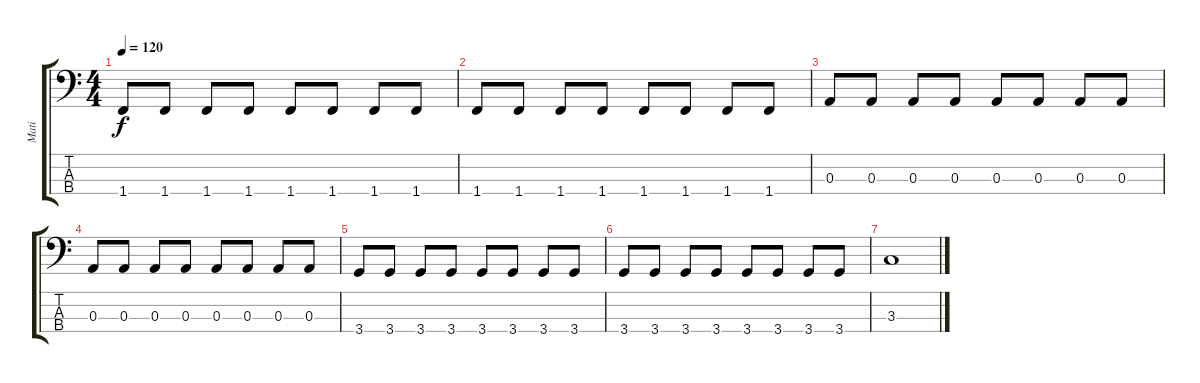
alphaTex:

\track ("Mati" "Mati") {instrument electricbasspick}
\staff {score tabs}
\tuning (G2 D2 A1 E1) {hide}
\ts (4 4)
\tempo 120
\clef f4
\ks c
1.4.8{dy f} 1.4.8 1.4.8 1.4.8 1.4.8 1.4.8 1.4.8 1.4.8 |
1.4.8 1.4.8 1.4.8 1.4.8 1.4.8 1.4.8 1.4.8 1.4.8 |
0.3.8 0.3.8 0.3.8 0.3.8 0.3.8 0.3.8 0.3.8 0.3.8 |
0.3.8 0.3.8 0.3.8 0.3.8 0.3.8 0.3.8 0.3.8 0.3.8 |
3.4.8 3.4.8 3.4.8 3.4.8 3.4.8 3.4.8 3.4.8 3.4.8 |
3.4.8 3.4.8 3.4.8 3.4.8 3.4.8 3.4.8 3.4.8 3.4.8 |
3.3.1
